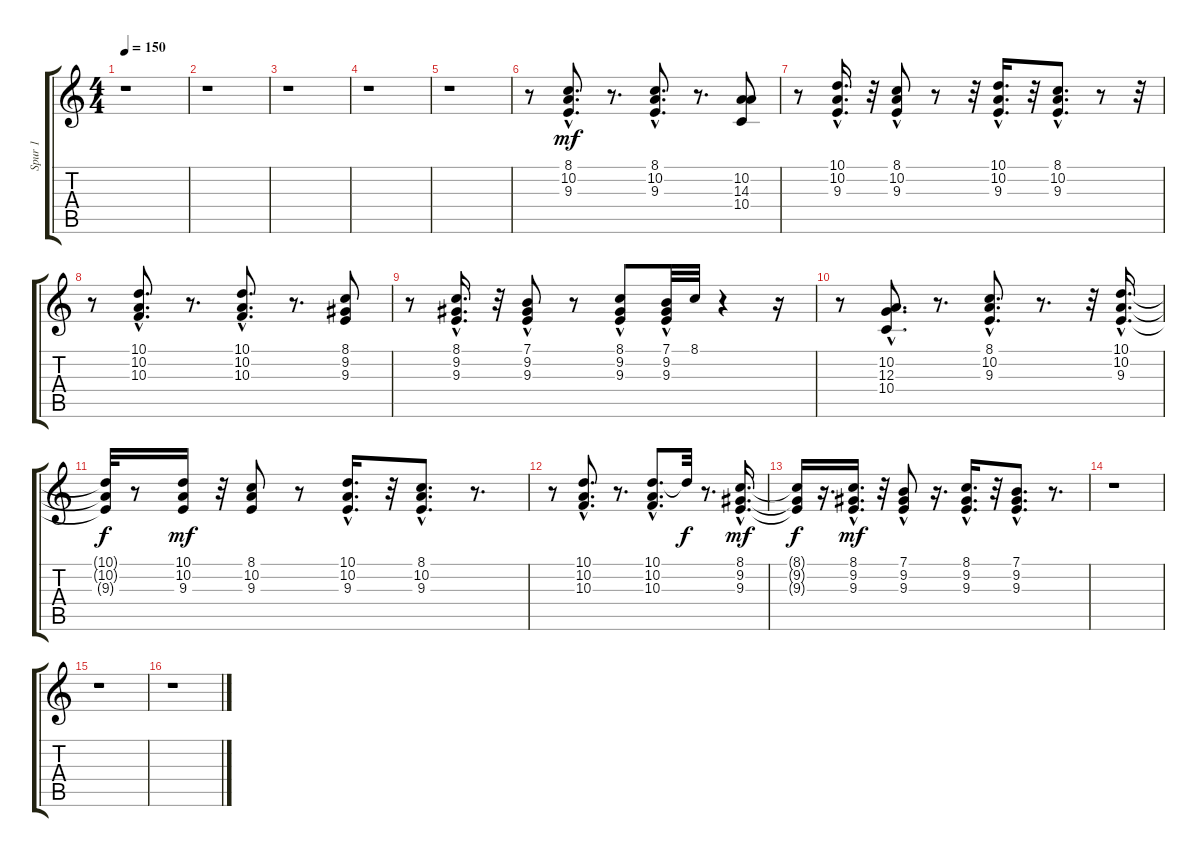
\track ("Spur 1" "Spur 1") {instrument synthbrass1}
\staff {score tabs}
\tuning (E4 B3 G3 D3 A2 E2) {hide}
\ts (4 4)
\tempo 150
\clef g2
\ks c
r.1{dy mf instrument synthbrass1} |
r.1 |
r.1 |
r.1 |
r.1 |
r.8 (8.1{hac} 10.2{hac} 9.3{hac}).8{d} r.8{d} (8.1{hac} 10.2{hac} 9.3{hac}).8{d} r.8{d} (10.2 14.3 10.4).8 |
r.8 (10.1{hac} 10.2{hac} 9.3{hac}).16{d} r.32 (8.1 10.2{hac} 9.3{hac}).8 r.8 r.32 (10.1{hac} 10.2{hac} 9.3{hac}).16{d} r.32 (8.1{hac} 10.2 9.3).8{d} r.8 r.32 |
r.8 (10.1{hac} 10.2{hac} 10.3{hac}).8{d} r.8{d} (10.1{hac} 10.2 10.3{hac}).8{d} r.8{d} (8.1 9.2 9.3).8 |
r.8 (8.1{hac} 9.2{hac} 9.3{hac}).16{d} r.32 (7.1 9.2{hac} 9.3).8 r.8 (8.1 9.2{hac} 9.3).8 (7.1{hac} 9.2{hac} 9.3{hac}).32 8.1.32 r.4 r.16 |
r.8 (10.2 12.3{hac} 10.4{hac}).8{d} r.8{d} (8.1{hac} 10.2 9.3{hac}).8{d} r.8{d} r.32 (10.1{hac} 10.2{hac} 9.3{hac}).16{d} |
(10.1{t} 10.2{t} 9.3{t}).32{dy f} r.8 (10.1 10.2 9.3).16{dy mf} r.32 (8.1 10.2 9.3).8 r.8 (10.1{hac} 10.2{hac} 9.3{hac}).16{d} r.32 (8.1{hac} 10.2{hac} 9.3{hac}).8{d} r.8{d} |
r.8 (10.1{hac} 10.2{hac} 10.3{hac}).8{d} r.8{d} (10.1{hac} 10.2 10.3{hac}).8{d} 10.1{t}.32{dy f} r.8{d} (8.1{hac} 9.2{hac} 9.3{hac}).16{d dy mf} |
(8.1{t} 9.2{t} 9.3{t}).16{dy f} r.16{d} (8.1{hac} 9.2{hac} 9.3{hac}).16{d dy mf} r.32 (7.1 9.2{hac} 9.3{hac}).8 r.16{d} (8.1{hac} 9.2{hac} 9.3{hac}).16{d} r.32 (7.1{hac} 9.2{hac} 9.3{hac}).8{d} r.8{d} |
r.1 |
r.1 |
r.1
